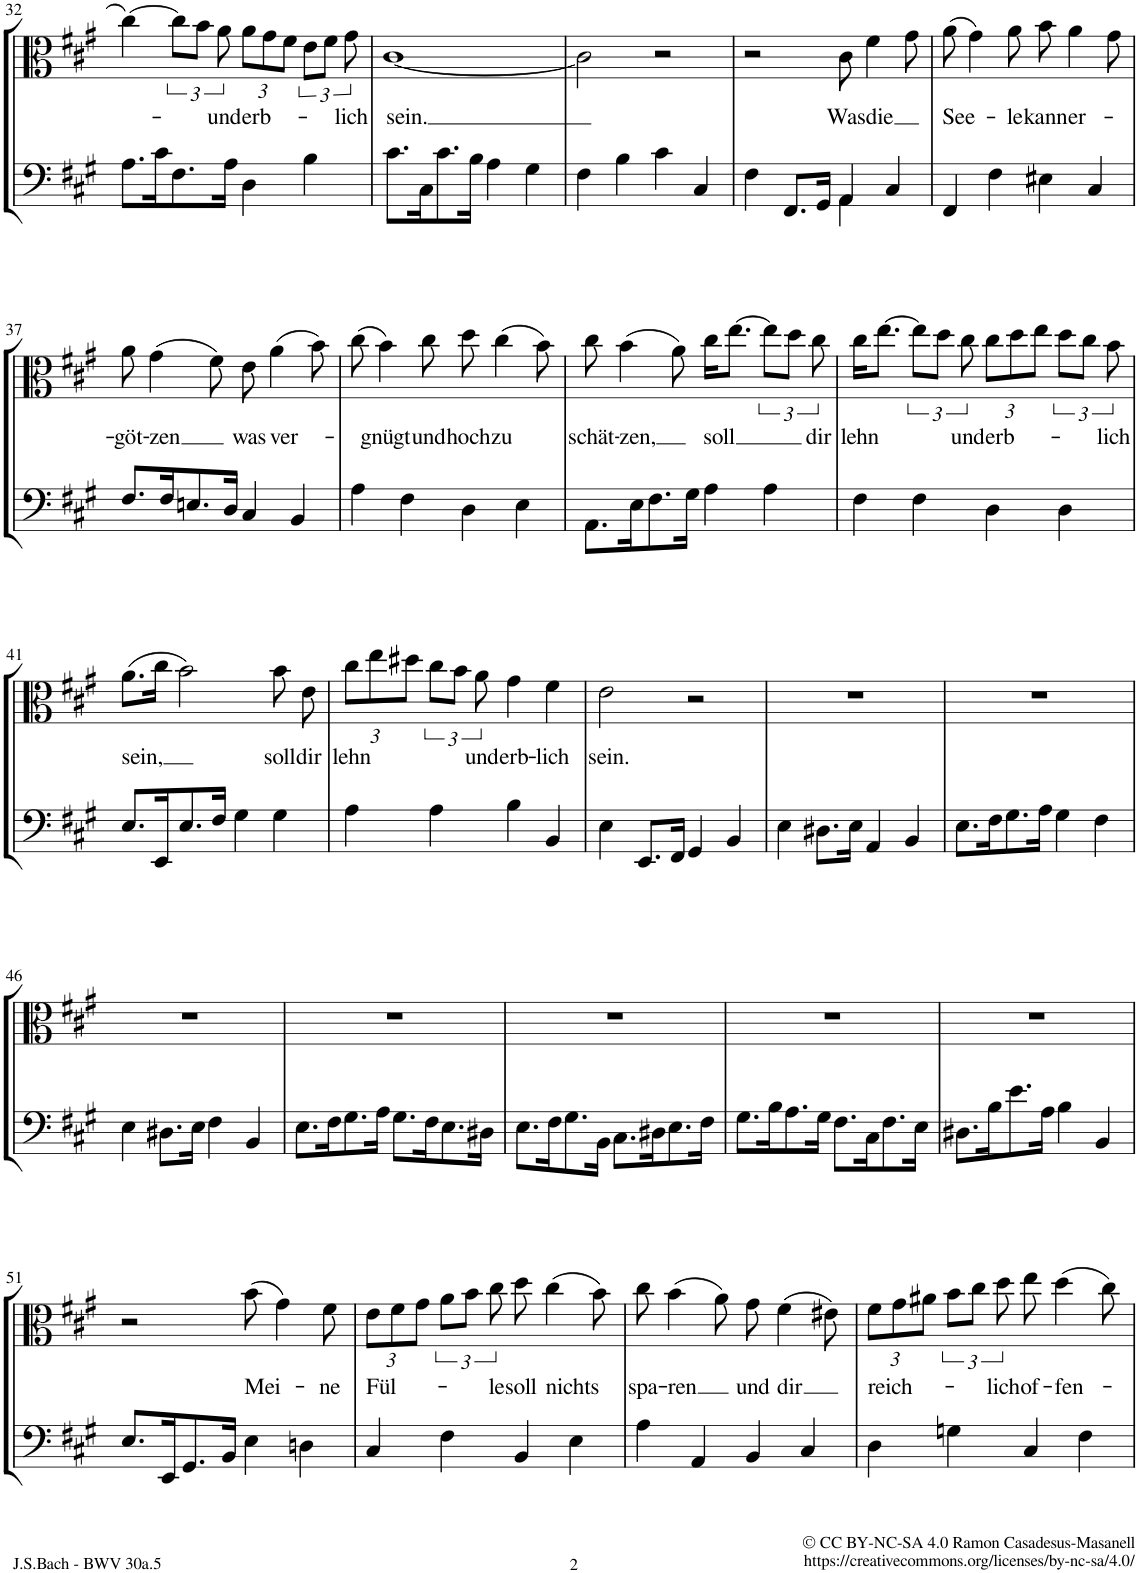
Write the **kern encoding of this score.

**kern	**kern	**text
*part2	*part1	*part1
*staff2	*staff1	*staff1
*I"Continuo	*I"Glück	*
!!LO:PB:g=z
*clefF4	*clefC3	*
*k[f#c#g#]	*k[f#c#g#]	*
*M2/2	*M2/2	*
*met(c|)	*met(c|)	*
=32	=32	=32
8.A\L	[4cc#\	.
16c#\K	.	.
8.F#\	12cc#\L]	.
.	12b\J	.
!	!	!LO:LY:b
.	12a\	-und
16A\Jk	.	.
*	*Xbrackettup	*
!	!	!LO:LY:b
4D\	12a\L	erb-
.	12g#\	.
.	12f#\J	.
*	*brackettup	*
4B\	12e\L	.
.	12f#\J	.
!	!	!LO:LY:b
.	12g#\	-lich
=33	=33	=33
!	!	!LO:LY:b
8.c#\L	[<1c#	sein.
16C#\K	.	.
8.c#\	.	.
16B\Jk	.	.
4A\	.	.
4G#\	.	.
=34	=34	=34
4F#\	2c#\]	.
4B\	.	.
4c#\	2r	.
4C#/	.	.
=35	=35	=35
*^	*	*
4F#\	2ryy	2r	.
8.FF#/L	.	.	.
16GG#/Jk	.	.	.
!	!	!	!LO:LY:b
4AA/	4AA\	8c#\	Was
!	!	!	!LO:LY:b
.	.	4f#\	die
4C#/	4ryy	.	.
.	.	8g#\	.
*v	*v	*	*
=36	=36	=36
!	!	!LO:LY:b
4FF#/	(8a\	See-
.	4g#\)	.
4F#\	.	.
!	!	!LO:LY:b
.	8a\	-le
!	!	!LO:LY:b
4E#X\	8b\	kann
!	!	!LO:LY:b
.	4a\	er-
4C#/	.	.
.	8g#\	.
!!LO:LB:g=z
=37	=37	=37
!	!	!LO:LY:b
8.F#/L	8a\	-göt-
!	!	!LO:LY:b
.	(4g#\	-zen
16F#/K	.	.
8.En/	.	.
.	8f#\)	.
16D/Jk	.	.
!	!	!LO:LY:b
4C#/	8e\	was
!	!	!LO:LY:b
.	(4a\	ver-
4BB/	.	.
.	8b\)	.
=38	=38	=38
4A\	(8cc#\	.
!	!	!LO:LY:b
.	4b\)	-gnügt
4F#\	.	.
!	!	!LO:LY:b
.	8cc#\	und
!	!	!LO:LY:b
4D\	8dd\	hoch
!	!	!LO:LY:b
.	(4cc#\	zu
4E\	.	.
.	8b\)	.
=39	=39	=39
!	!	!LO:LY:b
8.AA\L	8cc#\	schät-
!	!	!LO:LY:b
.	(4b\	-zen,
16E\K	.	.
8.F#\	.	.
.	8a\)	.
16G#\Jk	.	.
!	!	!LO:LY:b
4A\	16cc#\KL	soll
.	[8.ee\J	.
4A\	12ee\L]	.
.	12dd\J	.
!	!	!LO:LY:b
.	12cc#\	dir
=40	=40	=40
!	!	!LO:LY:b
4F#\	16cc#\KL	lehn
.	[8.ee\J	.
4F#\	12ee\L]	.
.	12dd\J	.
!	!	!LO:LY:b
.	12cc#\	und
*	*Xbrackettup	*
!	!	!LO:LY:b
4D\	12cc#\L	erb-
.	12dd\	.
.	12ee\J	.
*	*brackettup	*
4D\	12dd\L	.
.	12cc#\J	.
!	!	!LO:LY:b
.	12b\	-lich
!!LO:LB:g=z
=41	=41	=41
!	!	!LO:LY:b
8.E/L	(8.a\L	sein,
16EE/K	16cc#\Jk	.
8.E/	2b\)	.
16F#/Jk	.	.
4G#\	.	.
!	!	!LO:LY:b
4G#\	8b\	soll
!	!	!LO:LY:b
.	8e\	dir
=42	=42	=42
*	*Xbrackettup	*
!	!	!LO:LY:b
4A\	12cc#\L	lehn
.	12ee\	.
.	12dd#X\J	.
*	*brackettup	*
4A\	12cc#\L	.
.	12b\J	.
!	!	!LO:LY:b
.	12a\	-und
!	!	!LO:LY:b
4B\	4g#\	erb-
!	!	!LO:LY:b
4BB/	4f#\	-lich
=43	=43	=43
!	!	!LO:LY:b
4E\	2e\	sein.
8.EE/L	.	.
16FF#/Jk	.	.
4GG#/	2r	.
4BB/	.	.
=44	=44	=44
4E\	1r	.
8.D#X\L	.	.
16E\Jk	.	.
4AA/	.	.
4BB/	.	.
=45	=45	=45
8.E\L	1r	.
16F#\K	.	.
8.G#\	.	.
16A\Jk	.	.
4G#\	.	.
4F#\	.	.
!!LO:LB:g=z
=46	=46	=46
4E\	1r	.
8.D#X\L	.	.
16E\Jk	.	.
4F#\	.	.
4BB/	.	.
=47	=47	=47
8.E\L	1r	.
16F#\K	.	.
8.G#\	.	.
16A\Jk	.	.
8.G#\L	.	.
16F#\K	.	.
8.E\	.	.
16D#X\Jk	.	.
=48	=48	=48
8.E\L	1r	.
16F#\K	.	.
8.G#\	.	.
16BB\Jk	.	.
8.C#\L	.	.
16D#X\K	.	.
8.E\	.	.
16F#\Jk	.	.
=49	=49	=49
8.G#\L	1r	.
16B\K	.	.
8.A\	.	.
16G#\Jk	.	.
8.F#\L	.	.
16C#\K	.	.
8.F#\	.	.
16E\Jk	.	.
=50	=50	=50
8.D#X\L	1r	.
16B\K	.	.
8.e\	.	.
16A\Jk	.	.
4B\	.	.
4BB/	.	.
!!LO:LB:g=z
=51	=51	=51
8.E/L	2r	.
16EE/K	.	.
8.GG#/	.	.
16BB/Jk	.	.
!	!	!LO:LY:b
4E\	(8b\	Mei-
.	4g#\)	.
4Dn\	.	.
!	!	!LO:LY:b
.	8f#\	-ne
=52	=52	=52
*	*Xbrackettup	*
!	!	!LO:LY:b
4C#/	12e\L	Fül-
.	12f#\	.
.	12g#\J	.
*	*brackettup	*
4F#\	12a\L	.
.	12b\J	.
!	!	!LO:LY:b
.	12cc#\	-le
!	!	!LO:LY:b
4BB/	8dd\	soll
!	!	!LO:LY:b
.	(4cc#\	nichts
4E\	.	.
.	8b\)	.
=53	=53	=53
!	!	!LO:LY:b
4A\	8cc#\	spa-
!	!	!LO:LY:b
.	(4b\	-ren
4AA/	.	.
.	8a\)	.
!	!	!LO:LY:b
4BB/	8g#\	und
!	!	!LO:LY:b
.	(4f#\	dir
4C#/	.	.
.	8e#X\)	.
=54	=54	=54
*	*Xbrackettup	*
!	!	!LO:LY:b
4D\	12f#\L	reich-
.	12g#\	.
.	12a#X\J	.
*	*brackettup	*
4Gn\	12b\L	.
.	12cc#\J	.
!	!	!LO:LY:b
.	12dd\	lich
!	!	!LO:LY:b
4C#/	8ee\	of-
!	!	!LO:LY:b
.	(4dd\	-fen-
4F#\	.	.
.	8cc#\)	.
=	=	=
*-	*-	*-
